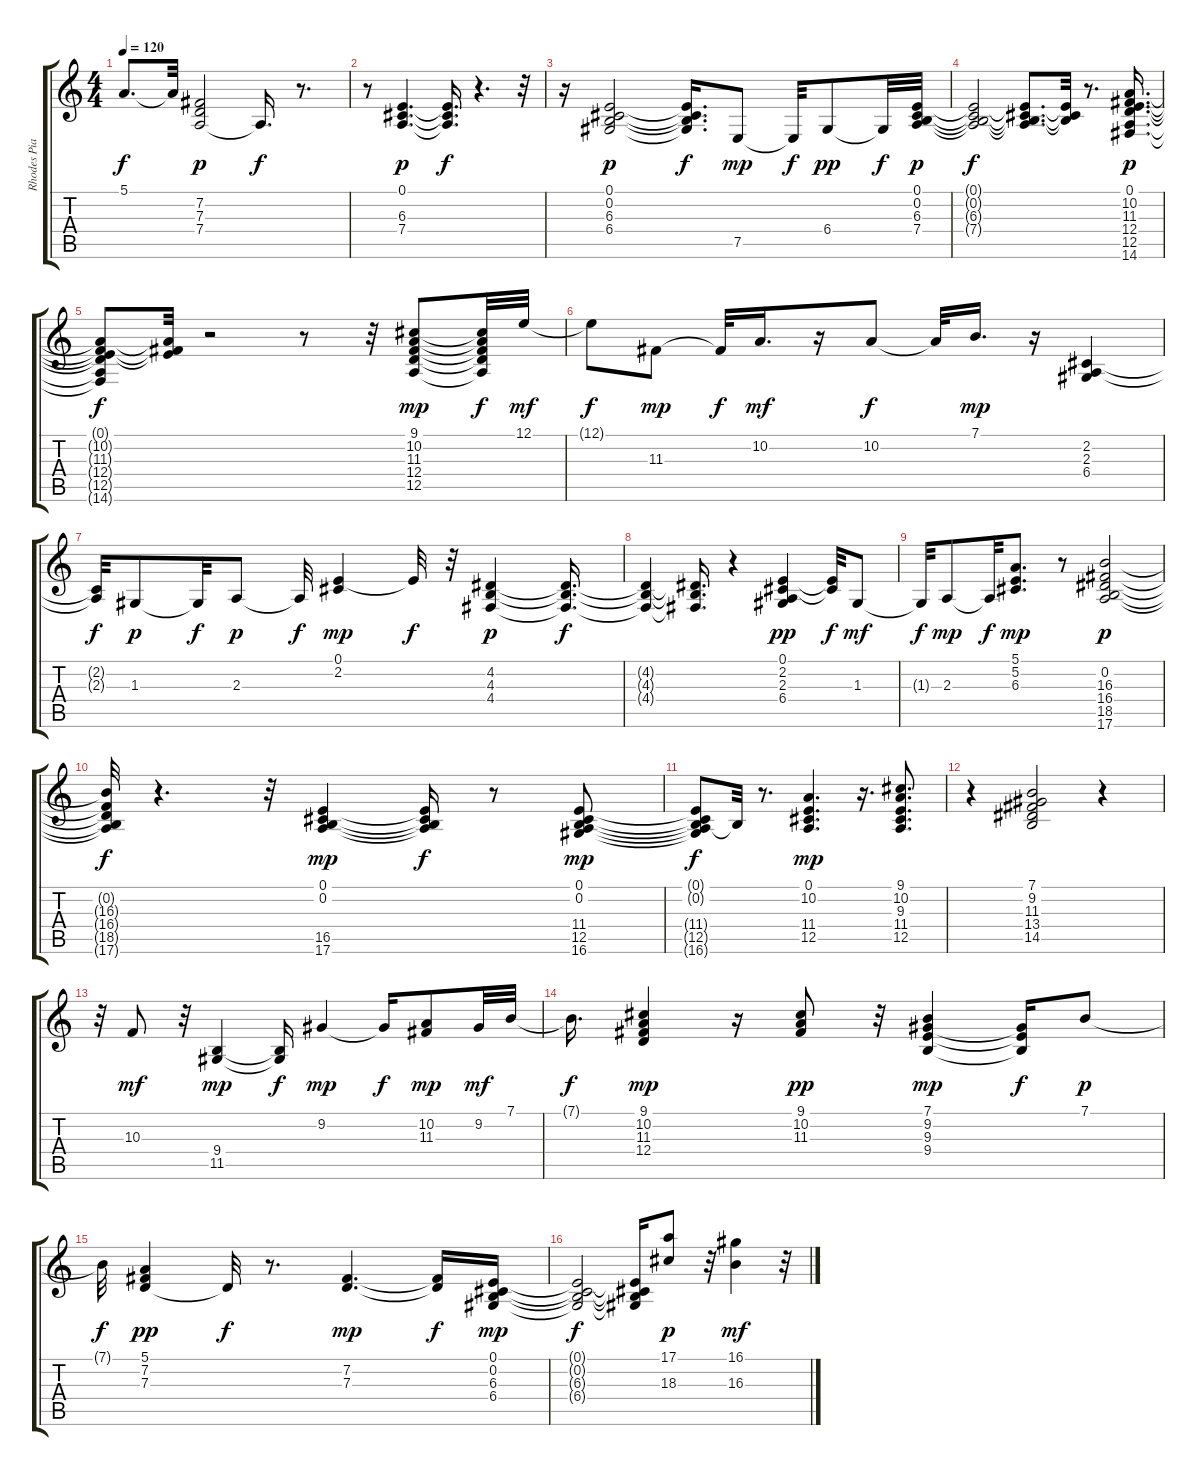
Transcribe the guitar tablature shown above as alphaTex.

\track ("Rhodes Piano" "Rhodes Pia") {instrument electricpiano1}
\staff {score tabs}
\tuning (E4 B3 G3 D3 A2 E2) {hide}
\ts (4 4)
\tempo 120
\clef g2
\ks c
5.1{t}.8{d dy f} 5.1{t}.32 (7.2 7.3 7.4).2{dy p} 7.4{t}.16{d dy f} r.8{d} |
r.8 (0.1 6.3 7.4).4{d dy p} (0.1{t} 6.3{t} 7.4{t}).16{d dy f} r.4{d} r.32 |
r.16 (0.1 0.2 6.3 6.4).2{dy p} (0.1{t} 0.2{t} 6.3{t} 6.4{t}).16{d dy f} 7.5.8{dy mp volume 10} 7.5{t}.32{dy f} 6.4.8{dy pp volume 10} 6.4{t}.32{dy f} (0.1 0.2 6.3 7.4).32{dy p volume 10} |
(0.1{t} 0.2{t} 6.3{t} 7.4{t}).2{dy f} (0.1{t} 0.2{t} 6.3{t} 7.4{t}).8{d} (0.1{t} 0.2{t} 6.3{t}).32 r.8{d} (0.1 10.2 11.3 12.4 12.5 14.6).16{d dy p} |
(0.1{t} 10.2{t} 11.3{t} 12.4{t} 12.5{t} 14.6{t}).8{dy f} (0.1{t} 10.2{t} 11.3{t}).32 r.2 r.8 r.32 (9.1 10.2 11.3 12.4 12.5).8{dy mp} (9.1{t} 10.2{t} 11.3{t} 12.4{t} 12.5{t}).32{dy f} 12.1.32{dy mf} |
12.1{t}.8{dy f} 11.3.8{dy mp} 11.3{t}.32{dy f} 10.2.16{d dy mf} r.16 10.2.8{dy f} 10.2{t}.32 7.1.16{d dy mp} r.16 (2.2 2.3 6.4).4 |
(2.2{t} 2.3{t}).32{dy f} 1.3.8{dy p} 1.3{t}.32{dy f} 2.3.8{dy p} 2.3{t}.32{dy f} (0.1 2.2).4{dy mp} 0.1{t}.32{dy f} r.32 (4.2 4.3 4.4).4{dy p} (4.2{t} 4.3{t} 4.4{t}).16{d dy f} |
(4.2{t} 4.3{t} 4.4{t}).4 (4.2{t} 4.3{t} 4.4{t}).16{d} r.4 (0.1 2.2 2.3 6.4).4{dy pp} (0.1{t} 2.2{t}).32{dy f} 1.3.8{dy mf} |
1.3{t}.32{dy f} 2.3.8{dy mp} 2.3{t}.32{dy f} (5.1 5.2 6.3).8{d dy mp} r.8 (0.2 16.3 16.4 18.5 17.6).2{dy p} |
(0.2{t} 16.3{t} 16.4{t} 18.5{t} 17.6{t}).32{dy f} r.4{d} r.32 (0.1 0.2 16.5 17.6).4{dy mp} (0.1{t} 0.2{t} 16.5{t} 17.6{t}).16{dy f} r.8 (0.1 0.2 11.4 12.5 16.6).8{dy mp} |
(0.1{t} 0.2{t} 11.4{t} 12.5{t} 16.6{t}).8{dy f} 0.2{t}.32 r.8{d} (0.1 10.2 11.4 12.5).4{d dy mp} r.16{d} (9.1 10.2 9.3 11.4 12.5).8{d} |
r.4 (7.1 9.2 11.3 13.4 14.5).2 r.4 |
r.32 10.3.8{dy mf} r.32 (9.4 11.5).4{dy mp} (9.4{t} 11.5{t}).16{dy f} 9.2.4{dy mp} 9.2{t}.16{dy f} (10.2 11.3).8{dy mp} 9.2.32{dy mf} 7.1.32 |
7.1{t}.16{d dy f} (9.1 10.2 11.3 12.4).4{dy mp} r.16 (9.1 10.2 11.3).8{dy pp} r.32 (7.1 9.2 9.3 9.4).4{dy mp} (9.2{t} 9.3{t} 9.4{t}).16{dy f} 7.1.8{dy p} |
7.1{t}.32{dy f} (5.1 7.2 7.3).4{dy pp} 7.3{t}.32{dy f} r.8{d} (7.2 7.3).4{d dy mp} (7.2{t} 7.3{t}).16{dy f} (0.1 0.2 6.3 6.4).16{dy mp} |
(0.1{t} 0.2{t} 6.3{t} 6.4{t}).2{dy f} (0.1{t} 0.2{t} 6.3{t} 6.4{t}).16 (17.1 18.3).8{dy p} r.32 (16.1 16.3).4{dy mf} r.32
